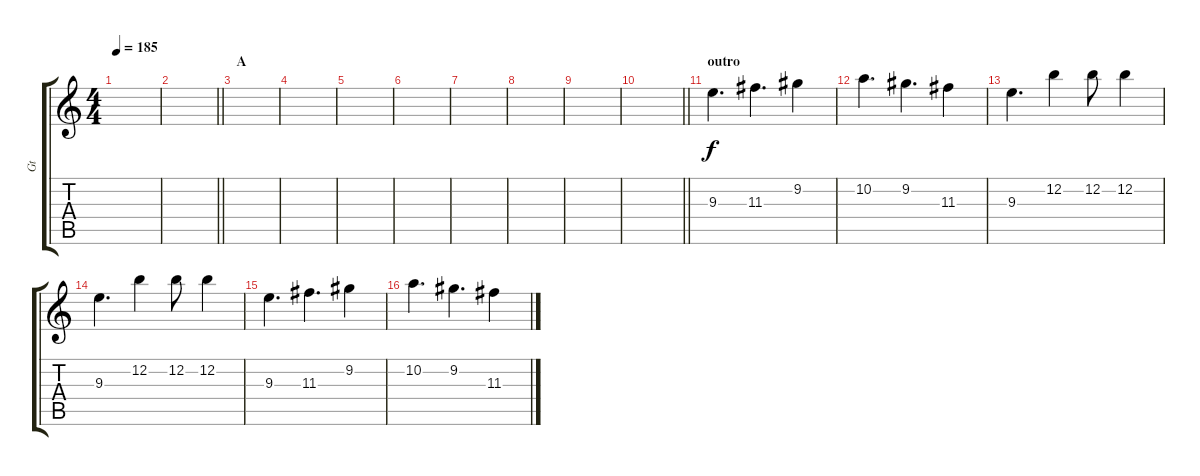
\track ("Gt" "Gt") {instrument overdrivenguitar}
\staff {score tabs}
\tuning (E4 B3 G3 D3 A2 E2) {hide}
\ts (4 4)
\tempo 185
\clef g2
\ks c
|
\barLineRight lightlight
|
\section ("" "A")
|
|
|
|
|
|
|
\barLineRight lightlight
|
\section ("" "outro")
9.3.4{d} 11.3.4{d} 9.2.4 |
10.2.4{d} 9.2.4{d} 11.3.4 |
9.3.4{d} 12.2.4 12.2.8 12.2.4 |
9.3.4{d} 12.2.4 12.2.8 12.2.4 |
9.3.4{d} 11.3.4{d} 9.2.4 |
10.2.4{d} 9.2.4{d} 11.3.4
